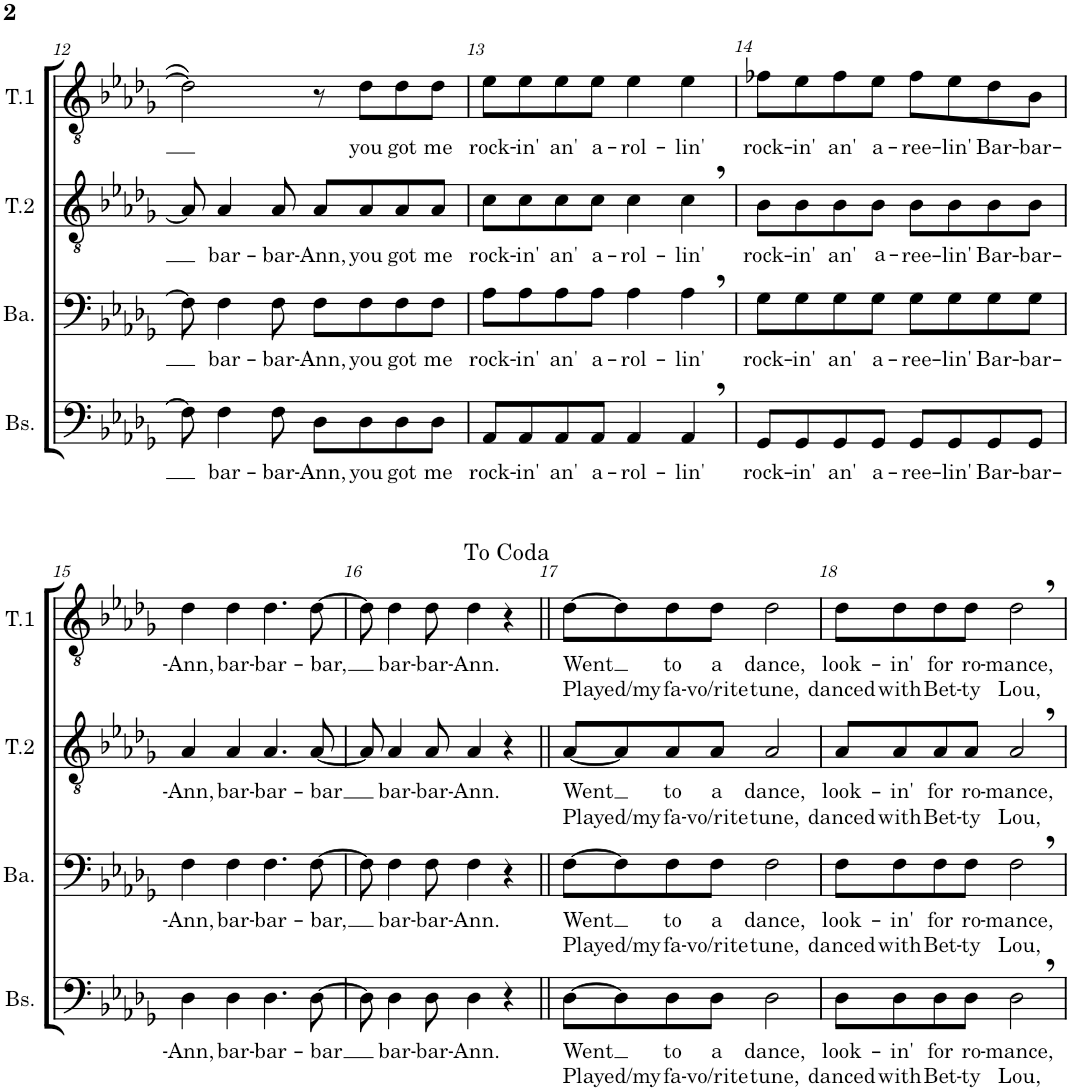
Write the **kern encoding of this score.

**kern	**text	**text	**kern	**text	**text	**kern	**text	**text	**kern	**text	**text
*part4	*part4	*part4	*part3	*part3	*part3	*part2	*part2	*part2	*part1	*part1	*part1
*staff4	*staff4	*staff4	*staff3	*staff3	*staff3	*staff2	*staff2	*staff2	*staff1	*staff1	*staff1
*I"Bas	*	*	*I"Bariton	*	*	*I"Tenor - 2	*	*	*I"Tenor - 1	*	*
*I'Bs.	*	*	*I'Ba.	*	*	*I'T.2	*	*	*I'T.1	*	*
!!LO:PB:g=z
*clefF4	*	*	*clefF4	*	*	*clefGv2	*	*	*clefGv2	*	*
*k[b-e-a-d-g-]	*	*	*k[b-e-a-d-g-]	*	*	*k[b-e-a-d-g-]	*	*	*k[b-e-a-d-g-]	*	*
*M2/2	*	*	*M2/2	*	*	*M2/2	*	*	*M2/2	*	*
*met(c|)	*	*	*met(c|)	*	*	*met(c|)	*	*	*met(c|)	*	*
=12	=12	=12	=12	=12	=12	=12	=12	=12	=12	=12	=12
8F\]	.	.	8F\]	.	.	8A-/]	.	.	2d-\]	.	.
!	!LO:LY:b	!	!	!LO:LY:b	!	!	!LO:LY:b	!	!	!	!
4F\	bar-	.	4F\	bar-	.	4A-/	bar-	.	.	.	.
!	!LO:LY:b	!	!	!LO:LY:b	!	!	!LO:LY:b	!	!	!	!
8F\	-bar-	.	8F\	-bar-	.	8A-/	-bar-	.	.	.	.
!	!LO:LY:b	!	!	!LO:LY:b	!	!	!LO:LY:b	!	!	!	!
8D-\L	-Ann,	.	8F\L	-Ann,	.	8A-/L	-Ann,	.	8r	.	.
!	!LO:LY:b	!	!	!LO:LY:b	!	!	!LO:LY:b	!	!	!LO:LY:b	!
8D-\	you	.	8F\	you	.	8A-/	you	.	8d-\L	you	.
!	!LO:LY:b	!	!	!LO:LY:b	!	!	!LO:LY:b	!	!	!LO:LY:b	!
8D-\	got	.	8F\	got	.	8A-/	got	.	8d-\	got	.
!	!LO:LY:b	!	!	!LO:LY:b	!	!	!LO:LY:b	!	!	!LO:LY:b	!
8D-\J	me	.	8F\J	me	.	8A-/J	me	.	8d-\J	me	.
=13	=13	=13	=13	=13	=13	=13	=13	=13	=13	=13	=13
!	!LO:LY:b	!	!	!LO:LY:b	!	!	!LO:LY:b	!	!	!LO:LY:b	!
8AA-/L	rock-	.	8A-\L	rock-	.	8c\L	rock-	.	8e-\L	rock-	.
!	!LO:LY:b	!	!	!LO:LY:b	!	!	!LO:LY:b	!	!	!LO:LY:b	!
8AA-/	-in'	.	8A-\	-in'	.	8c\	-in'	.	8e-\	-in'	.
!	!LO:LY:b	!	!	!LO:LY:b	!	!	!LO:LY:b	!	!	!LO:LY:b	!
8AA-/	an'	.	8A-\	an'	.	8c\	an'	.	8e-\	an'	.
!	!LO:LY:b	!	!	!LO:LY:b	!	!	!LO:LY:b	!	!	!LO:LY:b	!
8AA-/J	a-	.	8A-\J	a-	.	8c\J	a-	.	8e-\J	a-	.
!	!LO:LY:b	!	!	!LO:LY:b	!	!	!LO:LY:b	!	!	!LO:LY:b	!
4AA-/	-rol-	.	4A-\	-rol-	.	4c\	-rol-	.	4e-\	-rol-	.
!	!LO:LY:b	!	!	!LO:LY:b	!	!	!LO:LY:b	!	!	!LO:LY:b	!
4AA-,/	-lin'	.	4A-,\	-lin'	.	4c,\	-lin'	.	4e-\	-lin'	.
=14	=14	=14	=14	=14	=14	=14	=14	=14	=14	=14	=14
!	!LO:LY:b	!	!	!LO:LY:b	!	!	!LO:LY:b	!	!	!LO:LY:b	!
8GG-/L	rock-	.	8G-\L	rock-	.	8B-\L	rock-	.	8f-X\L	rock-	.
!	!LO:LY:b	!	!	!LO:LY:b	!	!	!LO:LY:b	!	!	!LO:LY:b	!
8GG-/	-in'	.	8G-\	-in'	.	8B-\	-in'	.	8e-\	-in'	.
!	!LO:LY:b	!	!	!LO:LY:b	!	!	!LO:LY:b	!	!	!LO:LY:b	!
8GG-/	an'	.	8G-\	an'	.	8B-\	an'	.	8f-\	an'	.
!	!LO:LY:b	!	!	!LO:LY:b	!	!	!LO:LY:b	!	!	!LO:LY:b	!
8GG-/J	a-	.	8G-\J	a-	.	8B-\J	a-	.	8e-\J	a-	.
!	!LO:LY:b	!	!	!LO:LY:b	!	!	!LO:LY:b	!	!	!LO:LY:b	!
8GG-/L	-ree-	.	8G-\L	-ree-	.	8B-\L	-ree-	.	8f-\L	-ree-	.
!	!LO:LY:b	!	!	!LO:LY:b	!	!	!LO:LY:b	!	!	!LO:LY:b	!
8GG-/	-lin'	.	8G-\	-lin'	.	8B-\	-lin'	.	8e-\	-lin'	.
!	!LO:LY:b	!	!	!LO:LY:b	!	!	!LO:LY:b	!	!	!LO:LY:b	!
8GG-/	Bar-	.	8G-\	Bar-	.	8B-\	Bar-	.	8d-\	Bar-	.
!	!LO:LY:b	!	!	!LO:LY:b	!	!	!LO:LY:b	!	!	!LO:LY:b	!
8GG-/J	-bar-	.	8G-\J	-bar-	.	8B-\J	-bar-	.	8B-\J	-bar-	.
!!LO:LB:g=z
=15	=15	=15	=15	=15	=15	=15	=15	=15	=15	=15	=15
!	!LO:LY:b	!	!	!LO:LY:b	!	!	!LO:LY:b	!	!	!LO:LY:b	!
4D-\	-Ann,	.	4F\	-Ann,	.	4A-/	-Ann,	.	4d-\	-Ann,	.
!	!LO:LY:b	!	!	!LO:LY:b	!	!	!LO:LY:b	!	!	!LO:LY:b	!
4D-\	bar-	.	4F\	bar-	.	4A-/	bar-	.	4d-\	bar-	.
!	!LO:LY:b	!	!	!LO:LY:b	!	!	!LO:LY:b	!	!	!LO:LY:b	!
4.D-\	-bar-	.	4.F\	-bar-	.	4.A-/	-bar-	.	4.d-\	-bar-	.
!	!LO:LY:b	!	!	!LO:LY:b	!	!	!LO:LY:b	!	!	!LO:LY:b	!
[8D-\	-bar	.	[8F\	-bar,	.	[8A-/	-bar	.	[8d-\	-bar,	.
=16	=16	=16	=16	=16	=16	=16	=16	=16	=16	=16	=16
8D-\]	.	.	8F\]	.	.	8A-/]	.	.	8d-\]	.	.
!	!LO:LY:b	!	!	!LO:LY:b	!	!	!LO:LY:b	!	!	!LO:LY:b	!
4D-\	bar-	.	4F\	bar-	.	4A-/	bar-	.	4d-\	bar-	.
!	!LO:LY:b	!	!	!LO:LY:b	!	!	!LO:LY:b	!	!	!LO:LY:b	!
8D-\	-bar-	.	8F\	-bar-	.	8A-/	-bar-	.	8d-\	-bar-	.
!	!LO:LY:b	!	!	!LO:LY:b	!	!	!LO:LY:b	!	!	!LO:LY:b	!
4D-\	-Ann.	.	4F\	-Ann.	.	4A-/	-Ann.	.	4d-\	-Ann.	.
4r	.	.	4r	.	.	4r	.	.	4r	.	.
=17||	=17||	=17||	=17||	=17||	=17||	=17||	=17||	=17||	=17||	=17||	=17||
!	!LO:LY:b	!LO:LY:b	!	!LO:LY:b	!LO:LY:b	!	!LO:LY:b	!LO:LY:b	!	!LO:LY:b	!LO:LY:b
[8D-\L	Went	Played/my	[8F\L	Went	Played/my	[8A-/L	Went	Played/my	[8d-\L	Went	Played/my
8D-\]	.	.	8F\]	.	.	8A-/]	.	.	8d-\]	.	.
!	!LO:LY:b	!LO:LY:b	!	!LO:LY:b	!LO:LY:b	!	!LO:LY:b	!LO:LY:b	!	!LO:LY:b	!LO:LY:b
8D-\	to	fa-	8F\	to	fa-	8A-/	to	fa-	8d-\	to	fa-
!	!LO:LY:b	!LO:LY:b	!	!LO:LY:b	!LO:LY:b	!	!LO:LY:b	!LO:LY:b	!	!LO:LY:b	!LO:LY:b
8D-\J	a	-vo/rite	8F\J	a	-vo/rite	8A-/J	a	-vo/rite	8d-\J	a	-vo/rite
!	!LO:LY:b	!LO:LY:b	!	!LO:LY:b	!LO:LY:b	!	!LO:LY:b	!LO:LY:b	!	!LO:LY:b	!LO:LY:b
2D-\	dance,	tune,	2F\	dance,	tune,	2A-/	dance,	tune,	2d-\	dance,	tune,
=18	=18	=18	=18	=18	=18	=18	=18	=18	=18	=18	=18
!	!LO:LY:b	!LO:LY:b	!	!LO:LY:b	!LO:LY:b	!	!LO:LY:b	!LO:LY:b	!	!LO:LY:b	!LO:LY:b
8D-\L	look-	danced	8F\L	look-	danced	8A-/L	look-	danced	8d-\L	look-	danced
!	!LO:LY:b	!LO:LY:b	!	!LO:LY:b	!LO:LY:b	!	!LO:LY:b	!LO:LY:b	!	!LO:LY:b	!LO:LY:b
8D-\	-in'	with	8F\	-in'	with	8A-/	-in'	with	8d-\	-in'	with
!	!LO:LY:b	!LO:LY:b	!	!LO:LY:b	!LO:LY:b	!	!LO:LY:b	!LO:LY:b	!	!LO:LY:b	!LO:LY:b
8D-\	for	Bet-	8F\	for	Bet-	8A-/	for	Bet-	8d-\	for	Bet-
!	!LO:LY:b	!LO:LY:b	!	!LO:LY:b	!LO:LY:b	!	!LO:LY:b	!LO:LY:b	!	!LO:LY:b	!LO:LY:b
8D-\J	ro-	-ty	8F\J	ro-	-ty	8A-/J	ro-	-ty	8d-\J	ro-	-ty
!	!LO:LY:b	!LO:LY:b	!	!LO:LY:b	!LO:LY:b	!	!LO:LY:b	!LO:LY:b	!	!LO:LY:b	!LO:LY:b
2D-,\	-mance,	Lou,	2F,\	-mance,	Lou,	2A-,/	-mance,	Lou,	2d-,\	-mance,	Lou,
=	=	=	=	=	=	=	=	=	=	=	=
*-	*-	*-	*-	*-	*-	*-	*-	*-	*-	*-	*-
